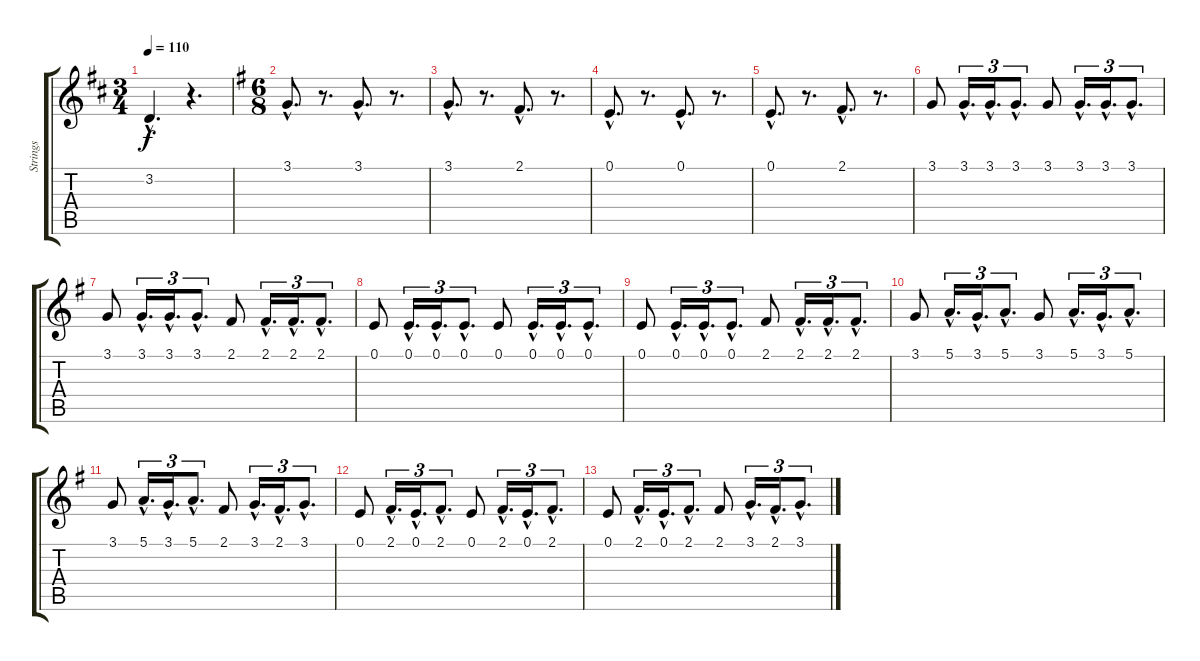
\track ("Strings" "Strings") {instrument stringensemble1}
\staff {score tabs}
\tuning (E4 B3 G3 D3 A2 E2) {hide}
\ts (3 4)
\tempo 110
\clef g2
\ks d
3.2{hac}.4{d dy f} r.4{d} |
\ts (6 8)
\ks g
3.1{hac}.8{d volume 11} r.8{d} 3.1{hac}.8{d} r.8{d} |
3.1{hac}.8{d} r.8{d} 2.1{hac}.8{d} r.8{d} |
0.1{hac}.8{d} r.8{d} 0.1{hac}.8{d} r.8{d} |
0.1{hac}.8{d} r.8{d} 2.1{hac}.8{d} r.8{d} |
3.1.8 3.1{hac}.16{d tu (3 2)} 3.1{hac}.16{d tu (3 2)} 3.1{hac}.8{d tu (3 2)} 3.1.8 3.1{hac}.16{d tu (3 2)} 3.1{hac}.16{d tu (3 2)} 3.1{hac}.8{d tu (3 2)} |
3.1.8 3.1{hac}.16{d tu (3 2)} 3.1{hac}.16{d tu (3 2)} 3.1{hac}.8{d tu (3 2)} 2.1.8 2.1{hac}.16{d tu (3 2)} 2.1{hac}.16{d tu (3 2)} 2.1{hac}.8{d tu (3 2)} |
0.1.8 0.1{hac}.16{d tu (3 2)} 0.1{hac}.16{d tu (3 2)} 0.1{hac}.8{d tu (3 2)} 0.1.8 0.1{hac}.16{d tu (3 2)} 0.1{hac}.16{d tu (3 2)} 0.1{hac}.8{d tu (3 2)} |
0.1.8 0.1{hac}.16{d tu (3 2)} 0.1{hac}.16{d tu (3 2)} 0.1{hac}.8{d tu (3 2)} 2.1.8 2.1{hac}.16{d tu (3 2)} 2.1{hac}.16{d tu (3 2)} 2.1{hac}.8{d tu (3 2)} |
3.1.8 5.1{hac}.16{d tu (3 2)} 3.1{hac}.16{d tu (3 2)} 5.1{hac}.8{d tu (3 2)} 3.1.8 5.1{hac}.16{d tu (3 2)} 3.1{hac}.16{d tu (3 2)} 5.1{hac}.8{d tu (3 2)} |
3.1.8 5.1{hac}.16{d tu (3 2)} 3.1{hac}.16{d tu (3 2)} 5.1{hac}.8{d tu (3 2)} 2.1.8 3.1{hac}.16{d tu (3 2)} 2.1{hac}.16{d tu (3 2)} 3.1{hac}.8{d tu (3 2)} |
0.1.8 2.1{hac}.16{d tu (3 2)} 0.1{hac}.16{d tu (3 2)} 2.1{hac}.8{d tu (3 2)} 0.1.8 2.1{hac}.16{d tu (3 2)} 0.1{hac}.16{d tu (3 2)} 2.1{hac}.8{d tu (3 2)} |
0.1.8 2.1{hac}.16{d tu (3 2)} 0.1{hac}.16{d tu (3 2)} 2.1{hac}.8{d tu (3 2)} 2.1.8 3.1{hac}.16{d tu (3 2)} 2.1{hac}.16{d tu (3 2)} 3.1{hac}.8{d tu (3 2)}
